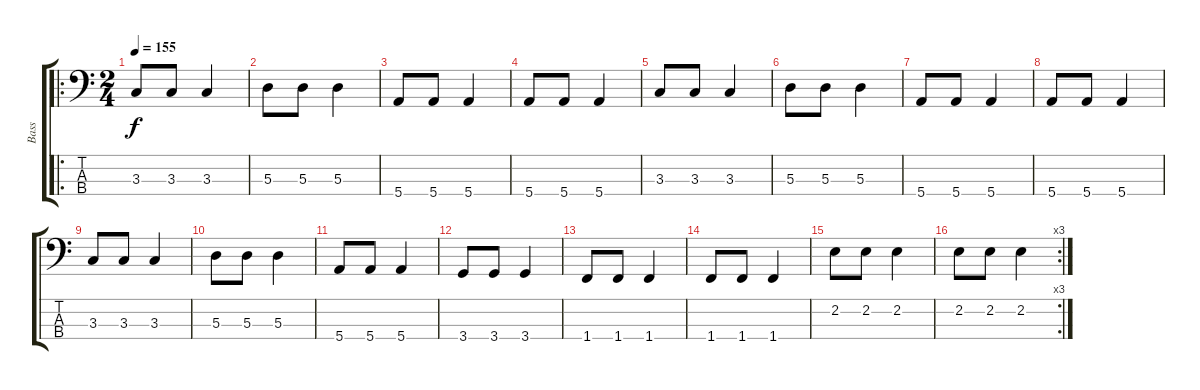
\track ("Bass" "Bass") {instrument electricbassfinger}
\staff {score tabs}
\tuning (G2 D2 A1 E1) {hide}
\ro
\ts (2 4)
\tempo 155
\clef f4
\ks c
3.3.8{dy f} 3.3.8 3.3.4 |
5.3.8 5.3.8 5.3.4 |
5.4.8 5.4.8 5.4.4 |
5.4.8 5.4.8 5.4.4 |
3.3.8 3.3.8 3.3.4 |
5.3.8 5.3.8 5.3.4 |
5.4.8 5.4.8 5.4.4 |
5.4.8 5.4.8 5.4.4 |
3.3.8 3.3.8 3.3.4 |
5.3.8 5.3.8 5.3.4 |
5.4.8 5.4.8 5.4.4 |
3.4.8 3.4.8 3.4.4 |
1.4.8 1.4.8 1.4.4 |
1.4.8 1.4.8 1.4.4 |
2.2.8 2.2.8 2.2.4 |
\rc 3
2.2.8 2.2.8 2.2.4
